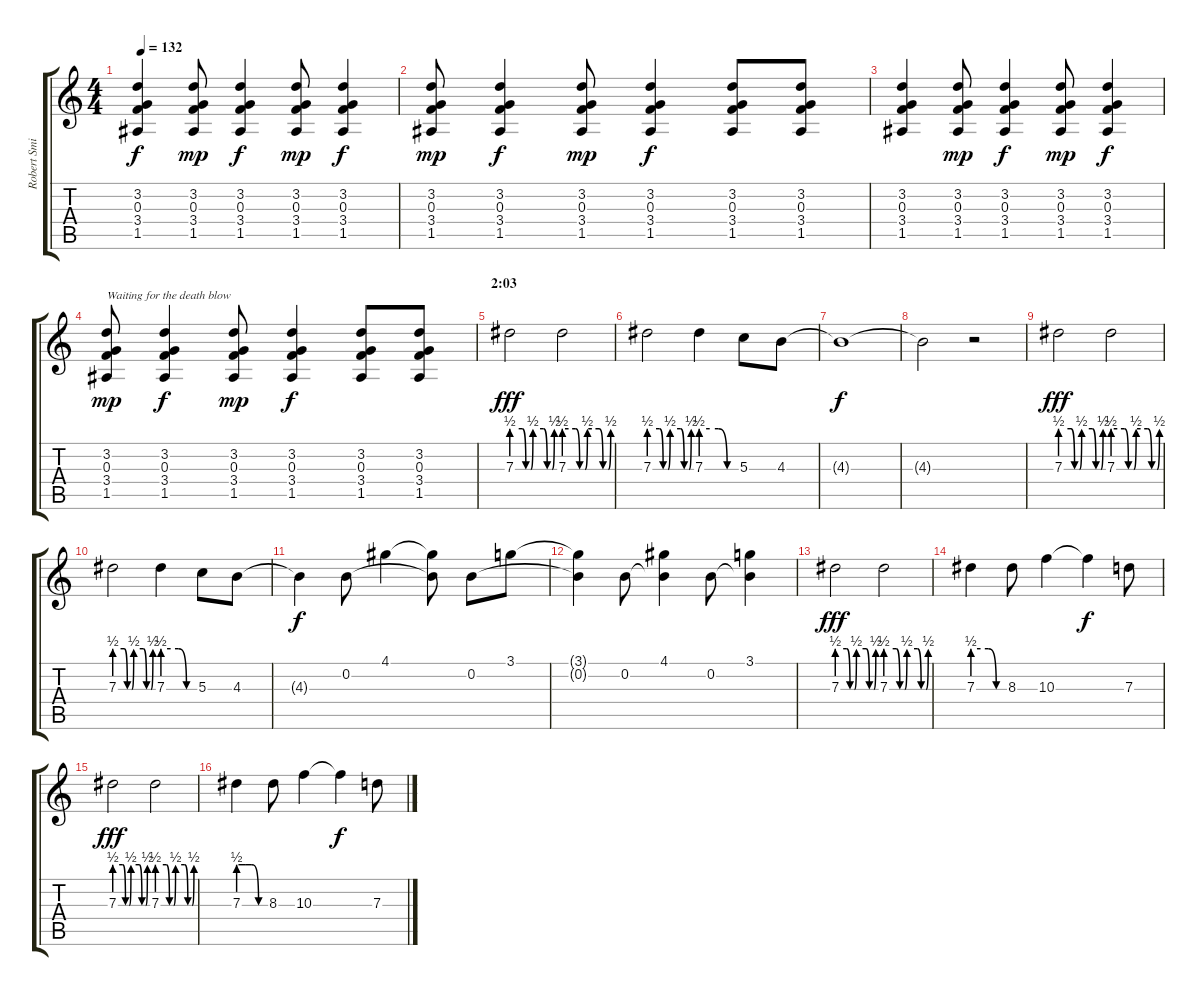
\track ("Robert Smith (guitar)" "Robert Smi") {instrument overdrivenguitar}
\staff {score tabs}
\tuning (E4 B3 G3 D3 A2 E2) {hide}
\ts (4 4)
\tempo 132
\clef g2
\ks c
(3.2 0.3 3.4 1.5).4{dy f} (3.2 0.3 3.4 1.5).8{dy mp} (3.2 0.3 3.4 1.5).4{dy f} (3.2 0.3 3.4 1.5).8{dy mp} (3.2 0.3 3.4 1.5).4{dy f} |
(3.2 0.3 3.4 1.5).8{dy mp} (3.2 0.3 3.4 1.5).4{dy f} (3.2 0.3 3.4 1.5).8{dy mp} (3.2 0.3 3.4 1.5).4{dy f} (3.2 0.3 3.4 1.5).8 (3.2 0.3 3.4 1.5).8 |
(3.2 0.3 3.4 1.5).4 (3.2 0.3 3.4 1.5).8{dy mp} (3.2 0.3 3.4 1.5).4{dy f} (3.2 0.3 3.4 1.5).8{dy mp} (3.2 0.3 3.4 1.5).4{dy f} |
(3.2 0.3 3.4 1.5).8{txt "Waiting for the death blow" dy mp} (3.2 0.3 3.4 1.5).4{dy f} (3.2 0.3 3.4 1.5).8{dy mp} (3.2 0.3 3.4 1.5).4{dy f} (3.2 0.3 3.4 1.5).8 (3.2 0.3 3.4 1.5).8 |
\section ("" "2:03")
7.3{be (custom 0 2 15 2 20 0 27 0 30 2 45 2 50 0 57 0 60 2)}.2{dy fff} 7.3{be (custom 0 2 15 2 20 0 27 0 30 2 45 2 50 0 57 0 60 2)}.2 |
7.3{be (custom 0 2 15 2 20 0 27 0 30 2 45 2 50 0 57 0 60 2)}.2 7.3{be (custom 0 2 15 2 30 2 45 0 60 0)}.4 5.3.8 4.3.8 |
4.3{t}.1{dy f} |
4.3{t}.2 r.2 |
7.3{be (custom 0 2 15 2 20 0 27 0 30 2 45 2 50 0 57 0 60 2)}.2{dy fff} 7.3{be (custom 0 2 15 2 20 0 27 0 30 2 45 2 50 0 57 0 60 2)}.2 |
7.3{be (custom 0 2 15 2 20 0 27 0 30 2 45 2 50 0 57 0 60 2)}.2 7.3{be (custom 0 2 15 2 30 2 45 0 60 0)}.4 5.3.8 4.3.8 |
4.3{t}.4{dy f} 0.2.8 4.1.4 (4.1{t} 0.2{t}).8 0.2.8 3.1.8 |
(3.1{t} 0.2{t}).4 0.2.8 (4.1 0.2{t}).4 0.2.8 (3.1 0.2{t}).4 |
7.3{be (custom 0 2 15 2 20 0 27 0 30 2 45 2 50 0 57 0 60 2)}.2{dy fff} 7.3{be (custom 0 2 15 2 20 0 27 0 30 2 45 2 50 0 57 0 60 2)}.2 |
7.3{be (custom 0 2 15 2 30 2 45 0 60 0)}.4 8.3.8 10.3.4 10.3{t}.4{dy f} 7.3.8 |
7.3{be (custom 0 2 15 2 20 0 27 0 30 2 45 2 50 0 57 0 60 2)}.2{dy fff} 7.3{be (custom 0 2 15 2 20 0 27 0 30 2 45 2 50 0 57 0 60 2)}.2 |
7.3{be (custom 0 2 15 2 30 2 45 0 60 0)}.4 8.3.8 10.3.4 10.3{t}.4{dy f} 7.3.8
